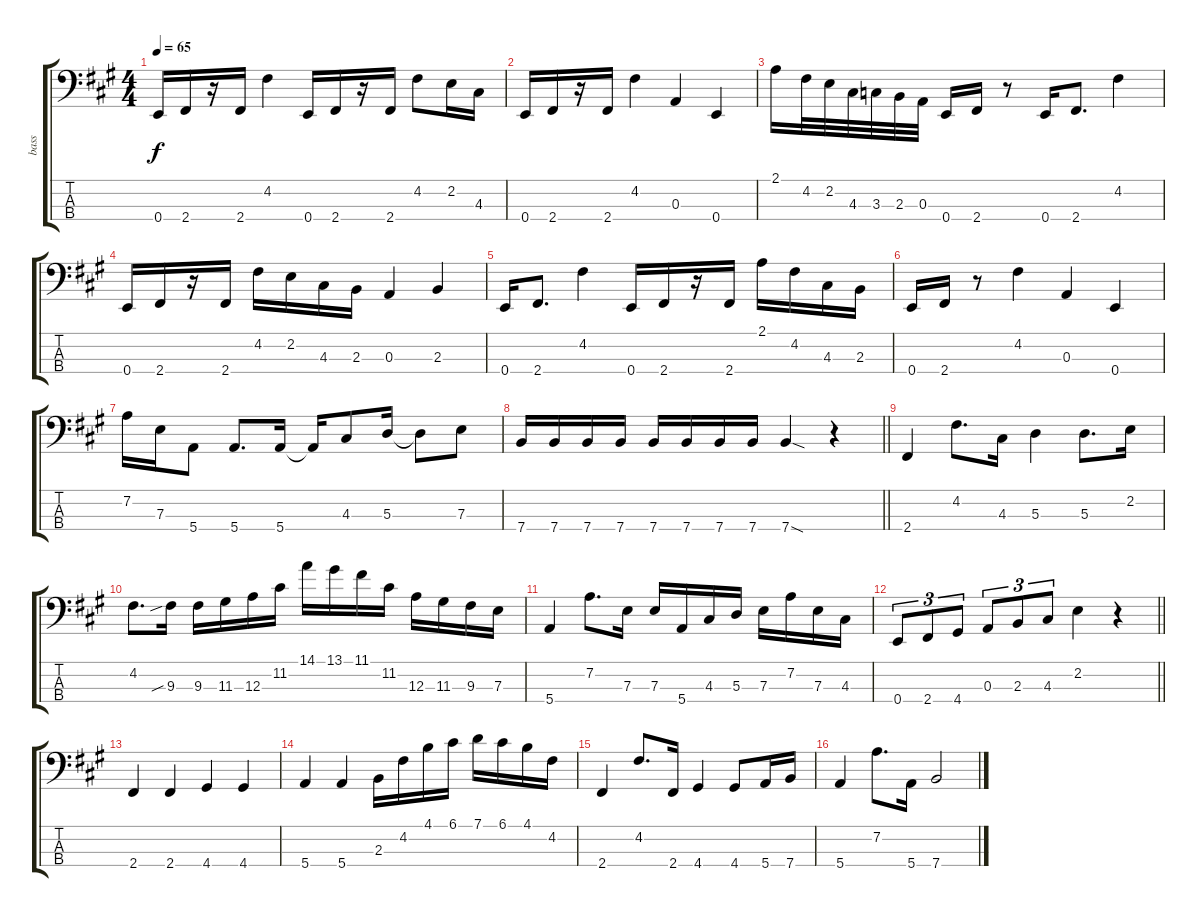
\track ("bass" "bass") {instrument electricbassfinger}
\staff {score tabs}
\tuning (G2 D2 A1 E1) {hide}
\ts (4 4)
\tempo 65
\clef f4
\ks f#minor
0.4.16{dy f} 2.4.16 r.16 2.4.16 4.2.4 0.4.16 2.4.16 r.16 2.4.16 4.2.8 2.2.16 4.3.16 |
0.4.16 2.4.16 r.16 2.4.16 4.2.4 0.3.4 0.4.4 |
2.1.16 4.2.32 2.2.32 4.3.32 3.3.32 2.3.32 0.3.32 0.4.16 2.4.16 r.8 0.4.16 2.4.8{d} 4.2.4 |
0.4.16 2.4.16 r.16 2.4.16 4.2.16 2.2.16 4.3.16 2.3.16 0.3.4 2.3.4 |
0.4.16 2.4.8{d} 4.2.4 0.4.16 2.4.16 r.16 2.4.16 2.1.16 4.2.16 4.3.16 2.3.16 |
0.4.16 2.4.16 r.8 4.2.4 0.3.4 0.4.4 |
7.2.16 7.3.16 5.4.8 5.4.8{d} 5.4.16 5.4{t}.16 4.3.8 5.3.16 5.3{t}.8 7.3.8 |
\barLineRight lightlight
7.4.16 7.4.16 7.4.16 7.4.16 7.4.16 7.4.16 7.4.16 7.4.16 7.4{sod}.4 r.4 |
2.4.4 4.2.8{d} 4.3.16 5.3.4 5.3.8{d} 2.2.16 |
4.2.8{d} 9.3{sib}.16 9.3.16 11.3.16 12.3.16 11.2.16 14.1.16 13.1.16 11.1.16 11.2.16 12.3.16 11.3.16 9.3.16 7.3.16 |
5.4.4 7.2.8{d} 7.3.16 7.3.16 5.4.16 4.3.16 5.3.16 7.3.16 7.2.16 7.3.16 4.3.16 |
\barLineRight lightlight
0.4.8{tu (3 2)} 2.4.8{tu (3 2)} 4.4.8{tu (3 2)} 0.3.8{tu (3 2)} 2.3.8{tu (3 2)} 4.3.8{tu (3 2)} 2.2.4 r.4 |
2.4.4 2.4.4 4.4.4 4.4.4 |
5.4.4 5.4.4 2.3.16 4.2.16 4.1.16 6.1.16 7.1.16 6.1.16 4.1.16 4.2.16 |
2.4.4 4.2.8{d} 2.4.16 4.4.4 4.4.8 5.4.16 7.4.16 |
5.4.4 7.2.8{d} 5.4.16 7.4.2
